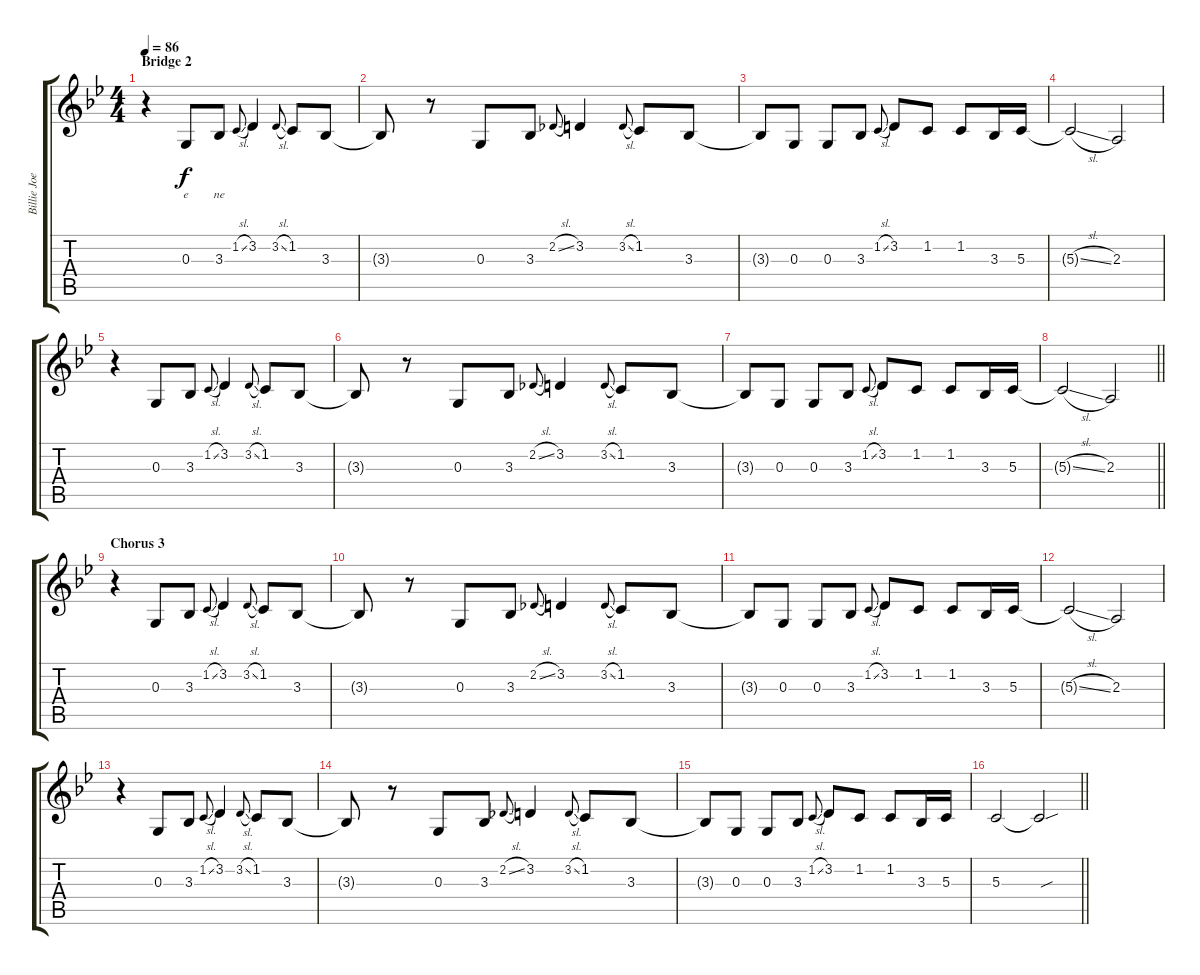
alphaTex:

\track ("Billie Joe Armstrong - Vocals" "Billie Joe") {instrument altosax}
\staff {score tabs}
\tuning (E4 B3 G3 D3 A2 E2) {hide}
\ts (4 4)
\section ("" "Bridge 2")
\tempo 86
\clef g2
\ks gminor
r.4{dy f} 0.3.8{lyrics (0 "e") lyrics (1 "") lyrics (2 "") lyrics (3 "") lyrics (4 "")} 3.3.8{lyrics (0 "ne") lyrics (1 "") lyrics (2 "") lyrics (3 "") lyrics (4 "")} 1.2{sl}.8{gr onbeat} 3.2.4 3.2{sl}.8{gr onbeat} 1.2.8 3.3.8 |
3.3{t}.8 r.8 0.3.8 3.3.8 2.2{sl}.8{gr onbeat} 3.2.4 3.2{sl}.8{gr onbeat} 1.2.8 3.3.8 |
3.3{t}.8 0.3.8 0.3.8 3.3.8 1.2{sl}.8{gr onbeat} 3.2.8 1.2.8 1.2.8 3.3.16 5.3.16 |
5.3{sl t}.2 2.3.2 |
r.4 0.3.8 3.3.8 1.2{sl}.8{gr onbeat} 3.2.4 3.2{sl}.8{gr onbeat} 1.2.8 3.3.8 |
3.3{t}.8 r.8 0.3.8 3.3.8 2.2{sl}.8{gr onbeat} 3.2.4 3.2{sl}.8{gr onbeat} 1.2.8 3.3.8 |
3.3{t}.8 0.3.8 0.3.8 3.3.8 1.2{sl}.8{gr onbeat} 3.2.8 1.2.8 1.2.8 3.3.16 5.3.16 |
\barLineRight lightlight
5.3{sl t}.2 2.3.2 |
\section ("" "Chorus 3")
r.4 0.3.8 3.3.8 1.2{sl}.8{gr onbeat} 3.2.4 3.2{sl}.8{gr onbeat} 1.2.8 3.3.8 |
3.3{t}.8 r.8 0.3.8 3.3.8 2.2{sl}.8{gr onbeat} 3.2.4 3.2{sl}.8{gr onbeat} 1.2.8 3.3.8 |
3.3{t}.8 0.3.8 0.3.8 3.3.8 1.2{sl}.8{gr onbeat} 3.2.8 1.2.8 1.2.8 3.3.16 5.3.16 |
5.3{sl t}.2 2.3.2 |
r.4 0.3.8 3.3.8 1.2{sl}.8{gr onbeat} 3.2.4 3.2{sl}.8{gr onbeat} 1.2.8 3.3.8 |
3.3{t}.8 r.8 0.3.8 3.3.8 2.2{sl}.8{gr onbeat} 3.2.4 3.2{sl}.8{gr onbeat} 1.2.8 3.3.8 |
3.3{t}.8 0.3.8 0.3.8 3.3.8 1.2{sl}.8{gr onbeat} 3.2.8 1.2.8 1.2.8 3.3.16 5.3.16 |
\barLineRight lightlight
5.3.2 5.3{sou t}.2
